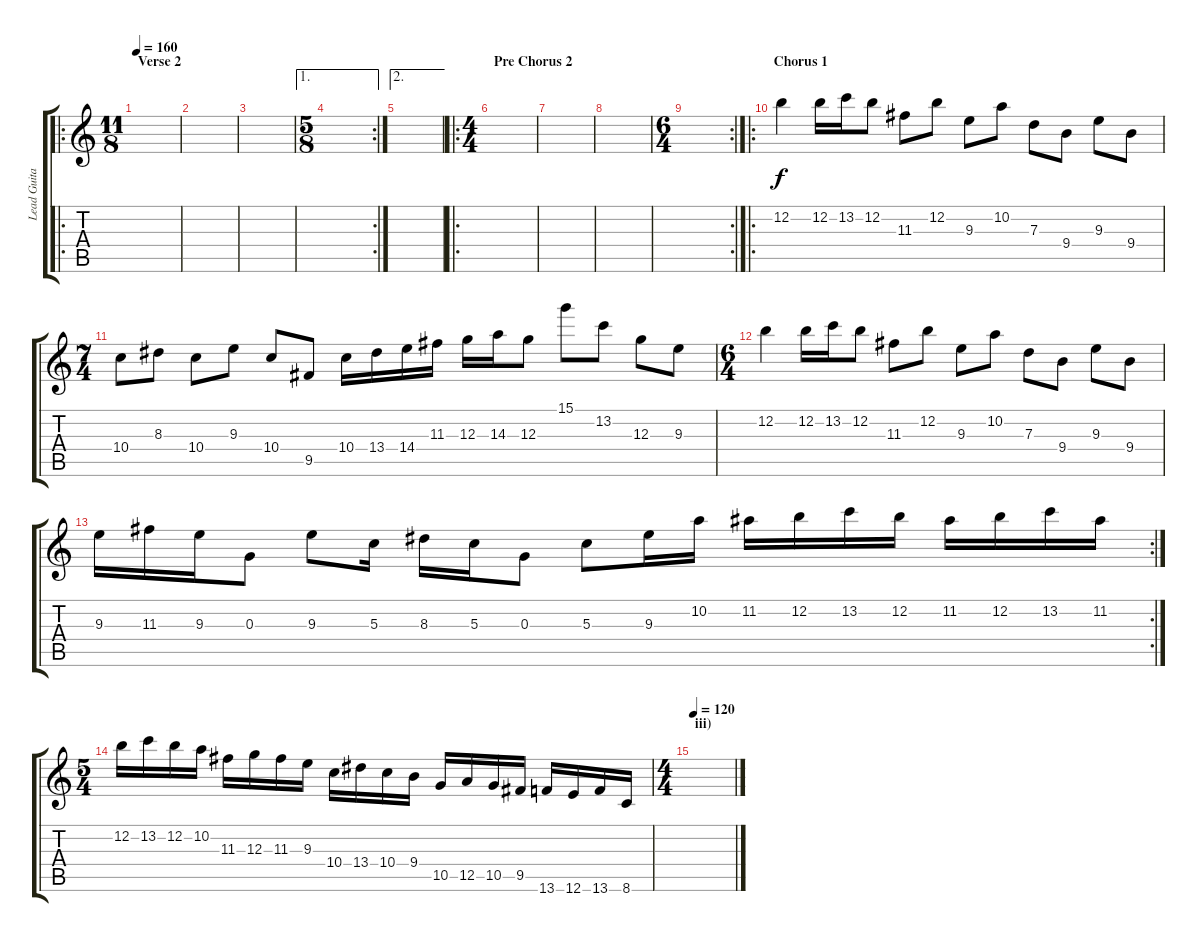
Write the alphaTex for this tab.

\track ("Lead Guitar" "Lead Guita") {instrument distortionguitar}
\staff {score tabs}
\tuning (E4 B3 G3 D3 A2 E2) {hide}
\ro
\ts (11 8)
\section ("" "Verse 2")
\tempo 160
\clef g2
\ks c
|
|
|
\ae 1
\rc 2
\ts (5 8)
|
\ae 2
|
\ro
\ts (4 4)
\section ("" "Pre Chorus 2")
|
|
|
\rc 2
\ts (6 4)
|
\ro
\section ("" "Chorus 1")
12.2.4 12.2.16 13.2.16 12.2.8 11.3.8 12.2.8 9.3.8 10.2.8 7.3.8 9.4.8 9.3.8 9.4.8 |
\ts (7 4)
10.4.8 8.3.8 10.4.8 9.3.8 10.4.8 9.5.8 10.4.16 13.4.16 14.4.16 11.3.16 12.3.16 14.3.16 12.3.8 15.1.8 13.2.8 12.3.8 9.3.8 |
\ts (6 4)
12.2.4 12.2.16 13.2.16 12.2.8 11.3.8 12.2.8 9.3.8 10.2.8 7.3.8 9.4.8 9.3.8 9.4.8 |
\rc 2
9.3.16 11.3.16 9.3.16 0.3.8 9.3.8 5.3.16 8.3.16 5.3.16 0.3.8 5.3.8 9.3.16 10.2.16 11.2.16 12.2.16 13.2.16 12.2.16 11.2.16 12.2.16 13.2.16 11.2.16 |
\ts (5 4)
12.2.16 13.2.16 12.2.16 10.2.16 11.3.16 12.3.16 11.3.16 9.3.16 10.4.16 13.4.16 10.4.16 9.4.16 10.5.16 12.5.16 10.5.16 9.5.16 13.6.16 12.6.16 13.6.16 8.6.16 |
\ts (4 4)
\section ("" "iii) ")
\tempo 120
